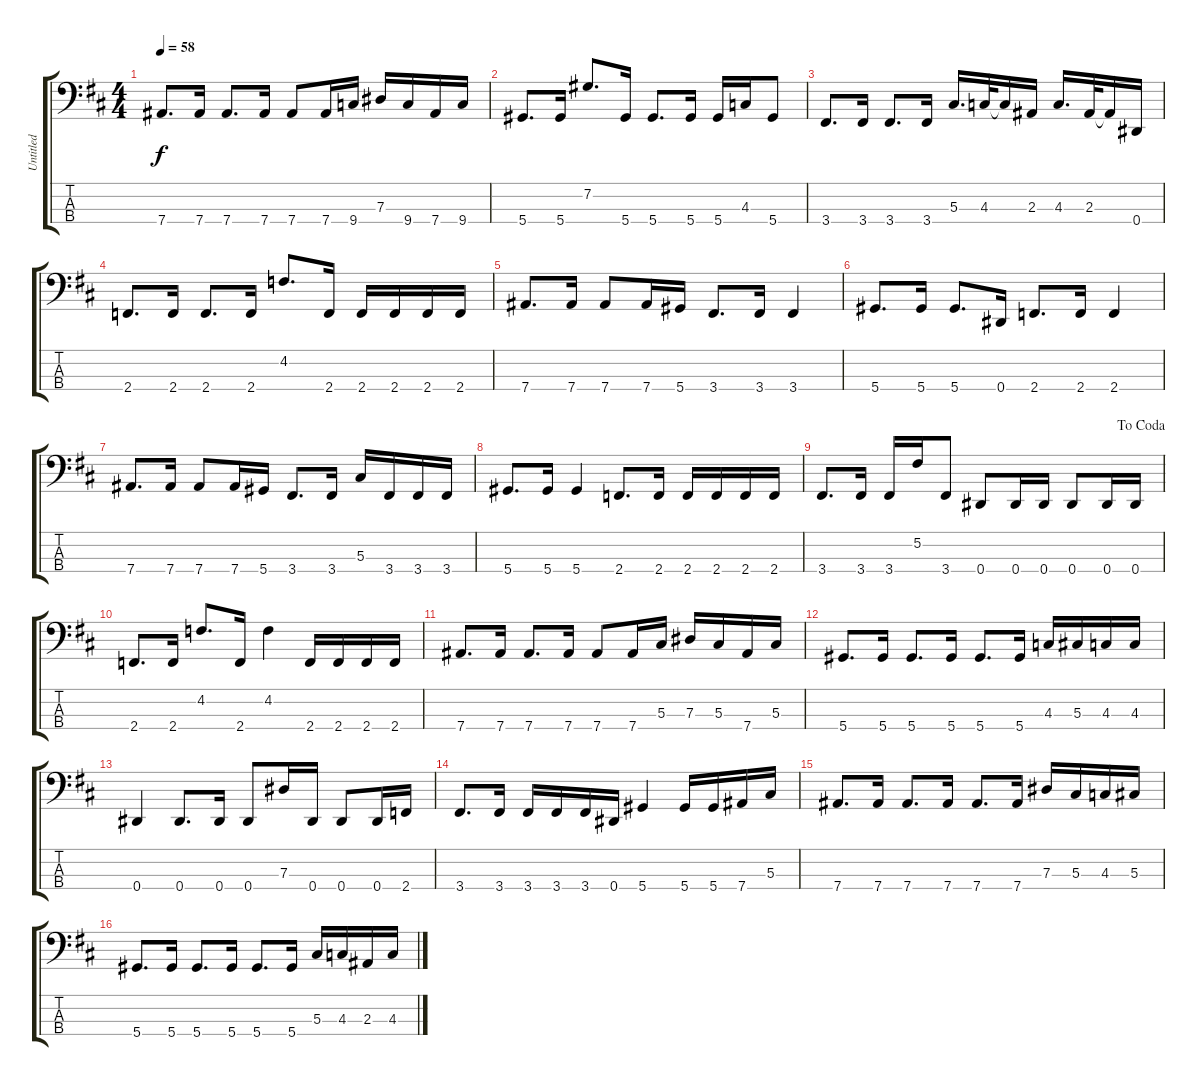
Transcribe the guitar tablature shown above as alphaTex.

\track ("Untitled" "Untitled") {instrument electricbassfinger}
\staff {score tabs}
\tuning (Gb2 Db2 Ab1 Eb1) {hide}
\ts (4 4)
\tempo 58
\clef f4
\ks d
7.4.8{d dy f} 7.4.16 7.4.8{d} 7.4.16 7.4.8 7.4.16 9.4.16 7.3.16 9.4.16 7.4.16 9.4.16 |
5.4.8{d} 5.4.16 7.2.8{d} 5.4.16 5.4.8{d} 5.4.16 5.4.16 4.3.16 5.4.8 |
3.4.8{d} 3.4.16 3.4.8{d} 3.4.16 5.3.16{d} 4.3.32 4.3{t}.16 2.3.16 4.3.16{d} 2.3.32 2.3{t}.16 0.4.16 |
2.4.8{d} 2.4.16 2.4.8{d} 2.4.16 4.2.8{d} 2.4.16 2.4.16 2.4.16 2.4.16 2.4.16 |
7.4.8{d} 7.4.16 7.4.8 7.4.16 5.4.16 3.4.8{d} 3.4.16 3.4.4 |
5.4.8{d} 5.4.16 5.4.8{d} 0.4.16 2.4.8{d} 2.4.16 2.4.4 |
7.4.8{d} 7.4.16 7.4.8 7.4.16 5.4.16 3.4.8{d} 3.4.16 5.3.16 3.4.16 3.4.16 3.4.16 |
5.4.8{d} 5.4.16 5.4.4 2.4.8{d} 2.4.16 2.4.16 2.4.16 2.4.16 2.4.16 |
\jump dacoda
3.4.8{d} 3.4.16 3.4.16 5.2.16 3.4.8 0.4.8 0.4.16 0.4.16 0.4.8 0.4.16 0.4.16 |
2.4.8{d} 2.4.16 4.2.8{d} 2.4.16 4.2.4 2.4.16 2.4.16 2.4.16 2.4.16 |
7.4.8{d} 7.4.16 7.4.8{d} 7.4.16 7.4.8 7.4.16 5.3.16 7.3.16 5.3.16 7.4.16 5.3.16 |
5.4.8{d} 5.4.16 5.4.8{d} 5.4.16 5.4.8{d} 5.4.16 4.3.16 5.3.16 4.3.16 4.3.16 |
0.4.4 0.4.8{d} 0.4.16 0.4.8 7.3.16 0.4.16 0.4.8 0.4.16 2.4.16 |
3.4.8{d} 3.4.16 3.4.16 3.4.16 3.4.16 0.4.16 5.4.4 5.4.16 5.4.16 7.4.16 5.3.16 |
7.4.8{d} 7.4.16 7.4.8{d} 7.4.16 7.4.8{d} 7.4.16 7.3.16 5.3.16 4.3.16 5.3.16 |
5.4.8{d} 5.4.16 5.4.8{d} 5.4.16 5.4.8{d} 5.4.16 5.3.16 4.3.16 2.3.16 4.3.16
